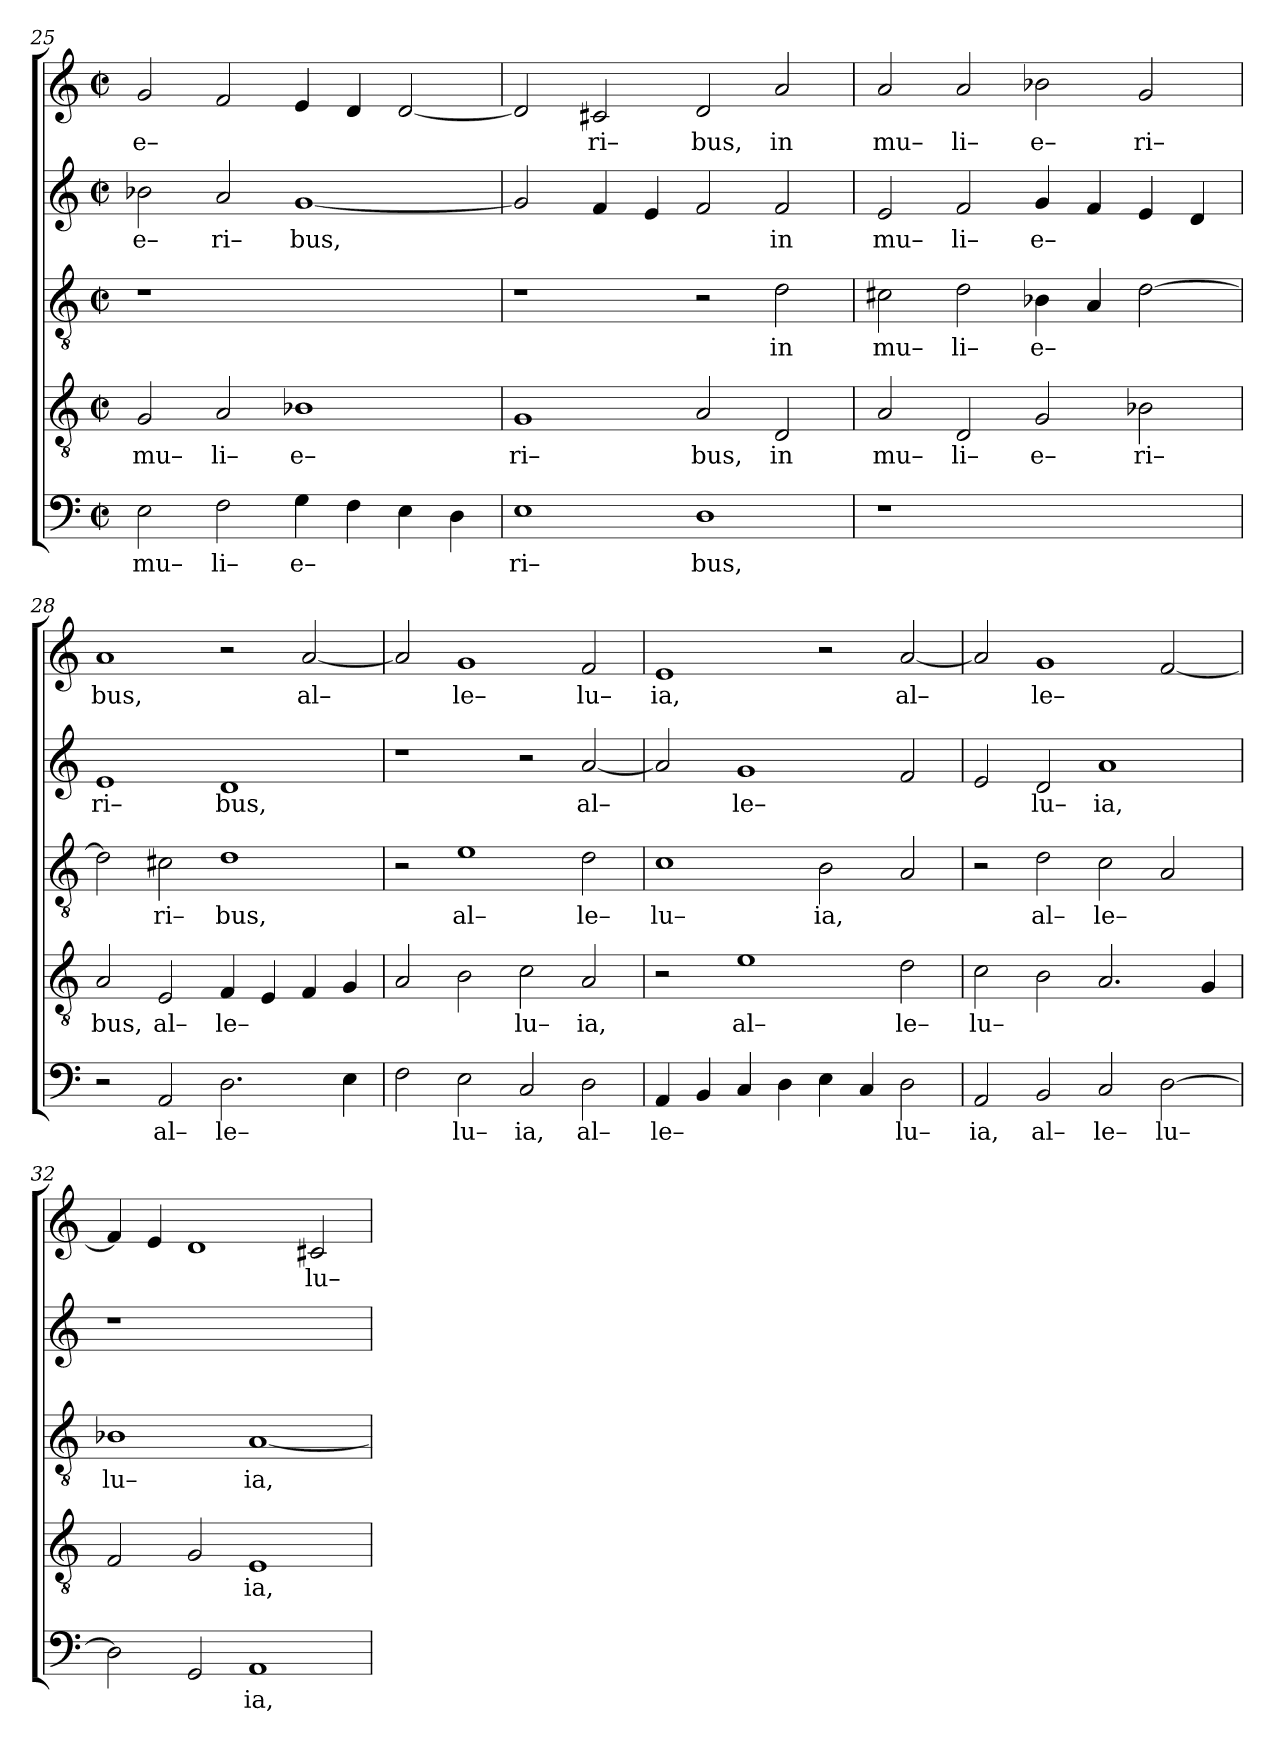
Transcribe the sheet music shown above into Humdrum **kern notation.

**kern	**text	**kern	**text	**kern	**text	**kern	**text	**kern	**text
*part5	*part5	*part4	*part4	*part3	*part3	*part2	*part2	*part1	*part1
*staff5	*staff5	*staff4	*staff4	*staff3	*staff3	*staff2	*staff2	*staff1	*staff1
*clefF4	*	*clefGv2	*	*clefGv2	*	*clefG2	*	*clefG2	*
*k[]	*	*k[]	*	*k[]	*	*k[]	*	*k[]	*
*a:	*	*a:	*	*a:	*	*a:	*	*a:	*
*M2/2	*	*M2/2	*	*M2/2	*	*M2/2	*	*M2/2	*
*met(c|)	*	*met(c|)	*	*met(c|)	*	*met(c|)	*	*met(c|)	*
=25	=25	=25	=25	=25	=25	=25	=25	=25	=25
!	!LO:LY:b	!	!LO:LY:b	!	!	!	!LO:LY:b	!	!LO:LY:b
2E\	mu–	2G/	mu–	1r	.	2b-\	e–	2g/	e–
!	!LO:LY:b	!	!LO:LY:b	!	!	!	!LO:LY:b	!	!
2F\	li–	2A/	li–	.	.	2a/	ri–	2f/	.
!	!LO:LY:b	!	!LO:LY:b	!	!	!	!LO:LY:b	!	!
4G\	e–	1B-X	e–	1ryy	.	[1g	bus,	4e/	.
4F\	.	.	.	.	.	.	.	4d/	.
4E\	.	.	.	.	.	.	.	[2d/	.
4D\	.	.	.	.	.	.	.	.	.
=26	=26	=26	=26	=26	=26	=26	=26	=26	=26
!	!LO:LY:b	!	!LO:LY:b	!	!	!	!	!	!
1E	ri–	1G	ri–	1r	.	2g/]	.	2d/]	.
!	!	!	!	!	!	!	!	!	!LO:LY:b
.	.	.	.	.	.	4f/	.	2c#/	ri–
.	.	.	.	.	.	4e/	.	.	.
!	!LO:LY:b	!	!LO:LY:b	!	!	!	!	!	!LO:LY:b
1D	bus,	2A/	bus,	2r	.	2f/	.	2d/	bus,
!	!	!	!LO:LY:b	!	!LO:LY:b	!	!LO:LY:b	!	!LO:LY:b
.	.	2D/	in	2d\	in	2f/	in	2a/	in
=27	=27	=27	=27	=27	=27	=27	=27	=27	=27
!	!	!	!LO:LY:b	!	!LO:LY:b	!	!LO:LY:b	!	!LO:LY:b
1r	.	2A/	mu–	2c#\	mu–	2e/	mu–	2a/	mu–
!	!	!	!LO:LY:b	!	!LO:LY:b	!	!LO:LY:b	!	!LO:LY:b
.	.	2D/	li–	2d\	li–	2f/	li–	2a/	li–
!	!	!	!LO:LY:b	!	!LO:LY:b	!	!LO:LY:b	!	!LO:LY:b
1ryy	.	2G/	e–	4B-\	e–	4g/	e–	2b-\	e–
.	.	.	.	4A/	.	4f/	.	.	.
!	!	!	!LO:LY:b	!	!	!	!	!	!LO:LY:b
.	.	2B-\	ri–	[2d\	.	4e/	.	2g/	ri–
.	.	.	.	.	.	4d/	.	.	.
!!LO:LB:g=z
=28	=28	=28	=28	=28	=28	=28	=28	=28	=28
!	!	!	!LO:LY:b	!	!	!	!LO:LY:b	!	!LO:LY:b
2r	.	2A/	bus,	2d\]	.	1e	ri–	1a	bus,
!	!LO:LY:b	!	!LO:LY:b	!	!LO:LY:b	!	!	!	!
2AA/	al–	2E/	al–	2c#\	ri–	.	.	.	.
!	!LO:LY:b	!	!LO:LY:b	!	!LO:LY:b	!	!LO:LY:b	!	!
2.D\	le–	4F/	le–	1d	bus,	1d	bus,	2r	.
.	.	4E/	.	.	.	.	.	.	.
!	!	!	!	!	!	!	!	!	!LO:LY:b
.	.	4F/	.	.	.	.	.	[2a/	al–
4E\	.	4G/	.	.	.	.	.	.	.
=29	=29	=29	=29	=29	=29	=29	=29	=29	=29
2F\	.	2A/	.	2r	.	1r	.	2a/]	.
!	!LO:LY:b	!	!	!	!LO:LY:b	!	!	!	!LO:LY:b
2E\	lu–	2B\	.	1e	al–	.	.	1g	le–
!	!LO:LY:b	!	!LO:LY:b	!	!	!	!	!	!
2C/	ia,	2c\	lu–	.	.	2r	.	.	.
!	!LO:LY:b	!	!LO:LY:b	!	!LO:LY:b	!	!LO:LY:b	!	!LO:LY:b
2D\	al–	2A/	ia,	2d\	le–	[2a/	al–	2f/	lu–
=30	=30	=30	=30	=30	=30	=30	=30	=30	=30
!	!LO:LY:b	!	!	!	!LO:LY:b	!	!	!	!LO:LY:b
4AA/	le–	2r	.	1c	lu–	2a/]	.	1e	ia,
4BB/	.	.	.	.	.	.	.	.	.
!	!	!	!LO:LY:b	!	!	!	!LO:LY:b	!	!
4C/	.	1e	al–	.	.	1g	le–	.	.
4D\	.	.	.	.	.	.	.	.	.
!	!	!	!	!	!LO:LY:b	!	!	!	!
4E\	.	.	.	2B\	ia,	.	.	2r	.
4C/	.	.	.	.	.	.	.	.	.
!	!LO:LY:b	!	!LO:LY:b	!	!	!	!	!	!LO:LY:b
2D\	lu–	2d\	le–	2A/	.	2f/	.	[2a/	al–
=31	=31	=31	=31	=31	=31	=31	=31	=31	=31
!	!LO:LY:b	!	!LO:LY:b	!	!	!	!	!	!
2AA/	ia,	2c\	lu–	2r	.	2e/	.	2a/]	.
!	!LO:LY:b	!	!	!	!LO:LY:b	!	!LO:LY:b	!	!LO:LY:b
2BB/	al–	2B\	.	2d\	al–	2d/	lu–	1g	le–
!	!LO:LY:b	!	!	!	!LO:LY:b	!	!LO:LY:b	!	!
2C/	le–	2.A/	.	2c\	le–	1a	ia,	.	.
!	!LO:LY:b	!	!	!	!	!	!	!	!
[2D\	lu–	.	.	2A/	.	.	.	[2f/	.
.	.	4G/	.	.	.	.	.	.	.
=32	=32	=32	=32	=32	=32	=32	=32	=32	=32
!	!	!	!	!	!LO:LY:b	!	!	!	!
2D\]	.	2F/	.	1B-	lu–	1r	.	4f/]	.
.	.	.	.	.	.	.	.	4e/	.
2GG/	.	2G/	.	.	.	.	.	1d	.
!	!LO:LY:b	!	!LO:LY:b	!	!LO:LY:b	!	!	!	!
1AA	ia,	1E	ia,	[1A	ia,	1ryy	.	.	.
!	!	!	!	!	!	!	!	!	!LO:LY:b
.	.	.	.	.	.	.	.	2c#/	lu–
=	=	=	=	=	=	=	=	=	=
*-	*-	*-	*-	*-	*-	*-	*-	*-	*-
